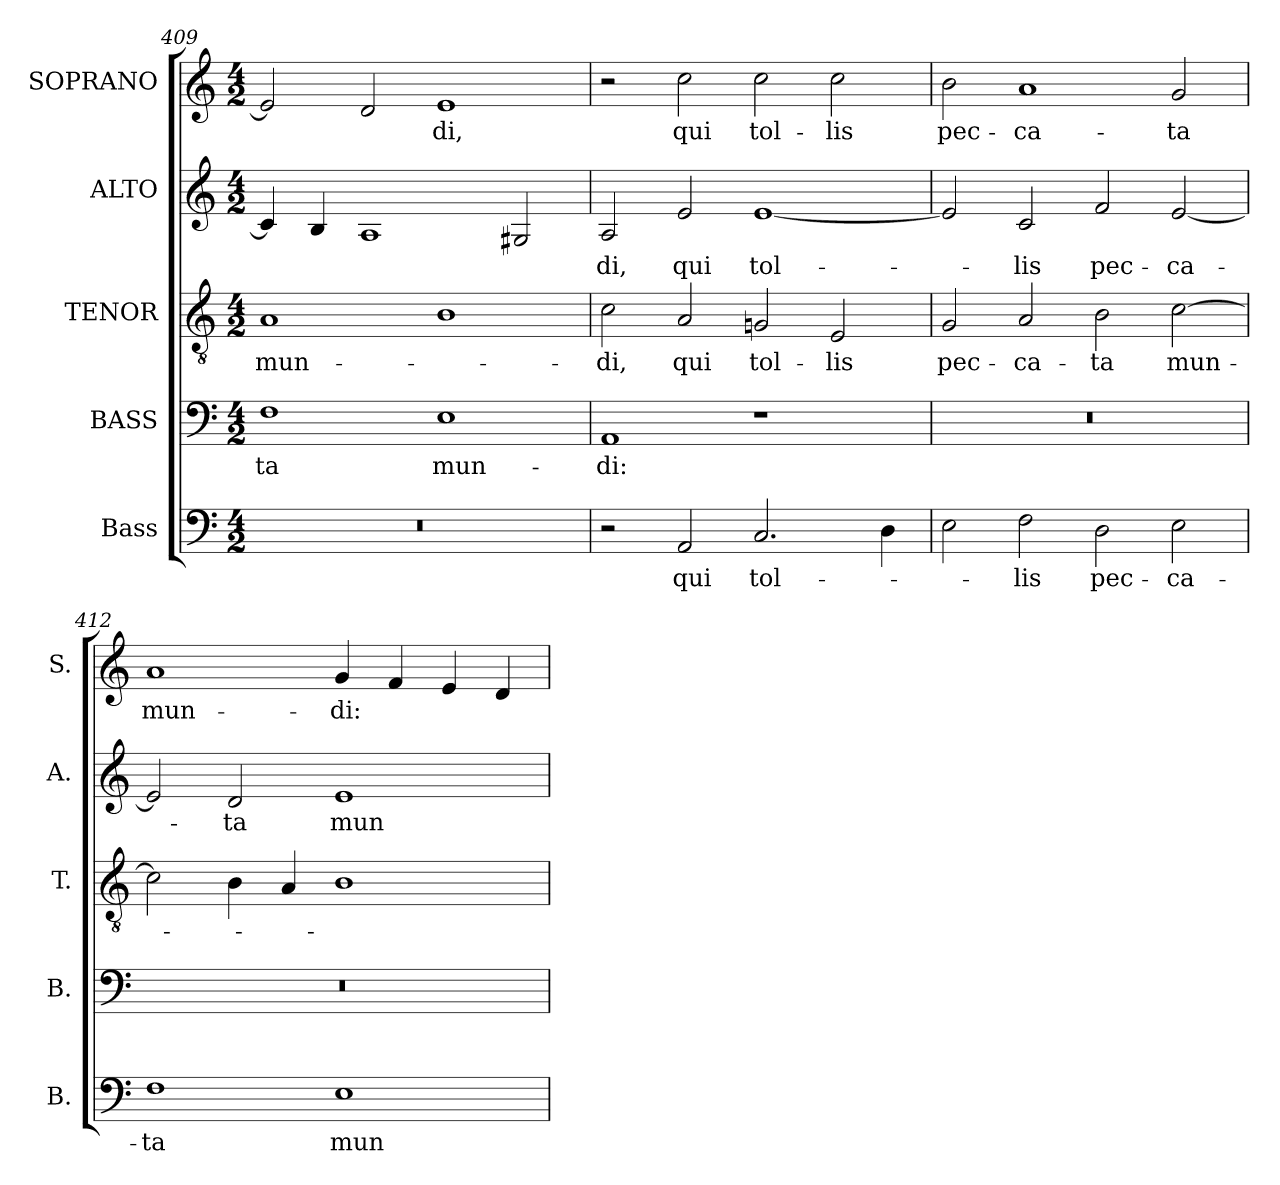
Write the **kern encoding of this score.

**kern	**text	**kern	**text	**kern	**text	**kern	**text	**kern	**text
*part5	*part5	*part4	*part4	*part3	*part3	*part2	*part2	*part1	*part1
*staff5	*staff5	*staff4	*staff4	*staff3	*staff3	*staff2	*staff2	*staff1	*staff1
*I"Bass	*	*I"BASS	*	*I"TENOR	*	*I"ALTO	*	*I"SOPRANO	*
*I'B.	*	*I'B.	*	*I'T.	*	*I'A.	*	*I'S.	*
*clefF4	*	*clefF4	*	*clefGv2	*	*clefG2	*	*clefG2	*
*	*	*	*	*ITrd7c12	*	*	*	*	*
*k[]	*	*k[]	*	*k[]	*	*k[]	*	*k[]	*
*C:	*	*C:	*	*C:	*	*C:	*	*C:	*
*M4/2	*	*M4/2	*	*M4/2	*	*M4/2	*	*M4/2	*
=409	=409	=409	=409	=409	=409	=409	=409	=409	=409
!LO:N:vis=1	!	!	!	!	!	!	!	!	!
!	!	!	!LO:LY:b:color=#000000	!	!	!	!	!	!
!	!	!	!	!	!LO:LY:b:color=#000000	!	!	!	!
0r	.	1Fi	-ta	1AAi	mun-	4ci/]	.	2ei/]	.
.	.	.	.	.	.	4Bi/	.	.	.
.	.	.	.	.	.	1Ai	.	2di/	.
!	!	!	!LO:LY:b:color=#000000	!	!	!	!	!	!
!	!	!	!	!	!	!	!	!	!LO:LY:b:color=#000000
.	.	1Ei	mun-	1BBi	.	.	.	1ei	-di,
.	.	.	.	.	.	2G#Xi/	.	.	.
=410	=410	=410	=410	=410	=410	=410	=410	=410	=410
!	!	!	!LO:LY:b:color=#000000	!	!	!	!	!	!
!	!	!	!	!	!LO:LY:b:color=#000000	!	!	!	!
!	!	!	!	!	!	!	!LO:LY:b:color=#000000	!	!
2r	.	1AAi	-di:	2Ci\	-di,	2Ai/	-di,	2r	.
!	!LO:LY:b:color=#000000	!	!	!	!	!	!	!	!
!	!	!	!	!	!LO:LY:b:color=#000000	!	!	!	!
!	!	!	!	!	!	!	!LO:LY:b:color=#000000	!	!
!	!	!	!	!	!	!	!	!	!LO:LY:b:color=#000000
2AAi/	qui	.	.	2AAi/	qui	2ei/	qui	2cci\	qui
!	!LO:LY:b:color=#000000	!	!	!	!	!	!	!	!
!	!	!	!	!	!LO:LY:b:color=#000000	!	!	!	!
!	!	!	!	!	!	!	!LO:LY:b:color=#000000	!	!
!	!	!	!	!	!	!	!	!	!LO:LY:b:color=#000000
2.Ci/	tol-	1r	.	2GGni/	tol-	[1ei	tol-	2cci\	tol-
!	!	!	!	!	!LO:LY:b:color=#000000	!	!	!	!
!	!	!	!	!	!	!	!	!	!LO:LY:b:color=#000000
.	.	.	.	2EEi/	-lis	.	.	2cci\	-lis
4Di\	.	.	.	.	.	.	.	.	.
=411	=411	=411	=411	=411	=411	=411	=411	=411	=411
!	!	!LO:N:vis=1	!	!	!	!	!	!	!
!	!	!	!	!	!LO:LY:b:color=#000000	!	!	!	!
!	!	!	!	!	!	!	!	!	!LO:LY:b:color=#000000
2Ei\	.	0r	.	2GGi/	pec-	2ei/]	.	2bi\	pec-
!	!LO:LY:b:color=#000000	!	!	!	!	!	!	!	!
!	!	!	!	!	!LO:LY:b:color=#000000	!	!	!	!
!	!	!	!	!	!	!	!LO:LY:b:color=#000000	!	!
!	!	!	!	!	!	!	!	!	!LO:LY:b:color=#000000
2Fi\	-lis	.	.	2AAi/	-ca-	2ci/	-lis	1ai	-ca-
!	!LO:LY:b:color=#000000	!	!	!	!	!	!	!	!
!	!	!	!	!	!LO:LY:b:color=#000000	!	!	!	!
!	!	!	!	!	!	!	!LO:LY:b:color=#000000	!	!
2Di\	pec-	.	.	2BBi\	-ta	2fi/	pec-	.	.
!	!LO:LY:b:color=#000000	!	!	!	!	!	!	!	!
!	!	!	!	!	!LO:LY:b:color=#000000	!	!	!	!
!	!	!	!	!	!	!	!LO:LY:b:color=#000000	!	!
!	!	!	!	!	!	!	!	!	!LO:LY:b:color=#000000
2Ei\	-ca-	.	.	[2Ci\	mun-	[2ei/	-ca-	2gi/	-ta
=412	=412	=412	=412	=412	=412	=412	=412	=412	=412
!	!LO:LY:b:color=#000000	!LO:N:vis=1	!	!	!	!	!	!	!
!	!	!	!	!	!	!	!	!	!LO:LY:b:color=#000000
1Fi	-ta	0r	.	2Ci\]	.	2ei/]	.	1ai	mun-
!	!	!	!	!	!	!	!LO:LY:b:color=#000000	!	!
.	.	.	.	4BBi\	.	2di/	-ta	.	.
.	.	.	.	4AAi/	.	.	.	.	.
!	!LO:LY:b:color=#000000	!	!	!	!	!	!	!	!
!	!	!	!	!	!	!	!LO:LY:b:color=#000000	!	!
!	!	!	!	!	!	!	!	!	!LO:LY:b:color=#000000
1Ei	mun-	.	.	1BBi	.	1ei	mun-	4gi/	-di:
.	.	.	.	.	.	.	.	4fi/	.
.	.	.	.	.	.	.	.	4ei/	.
.	.	.	.	.	.	.	.	4di/	.
=	=	=	=	=	=	=	=	=	=
*-	*-	*-	*-	*-	*-	*-	*-	*-	*-
